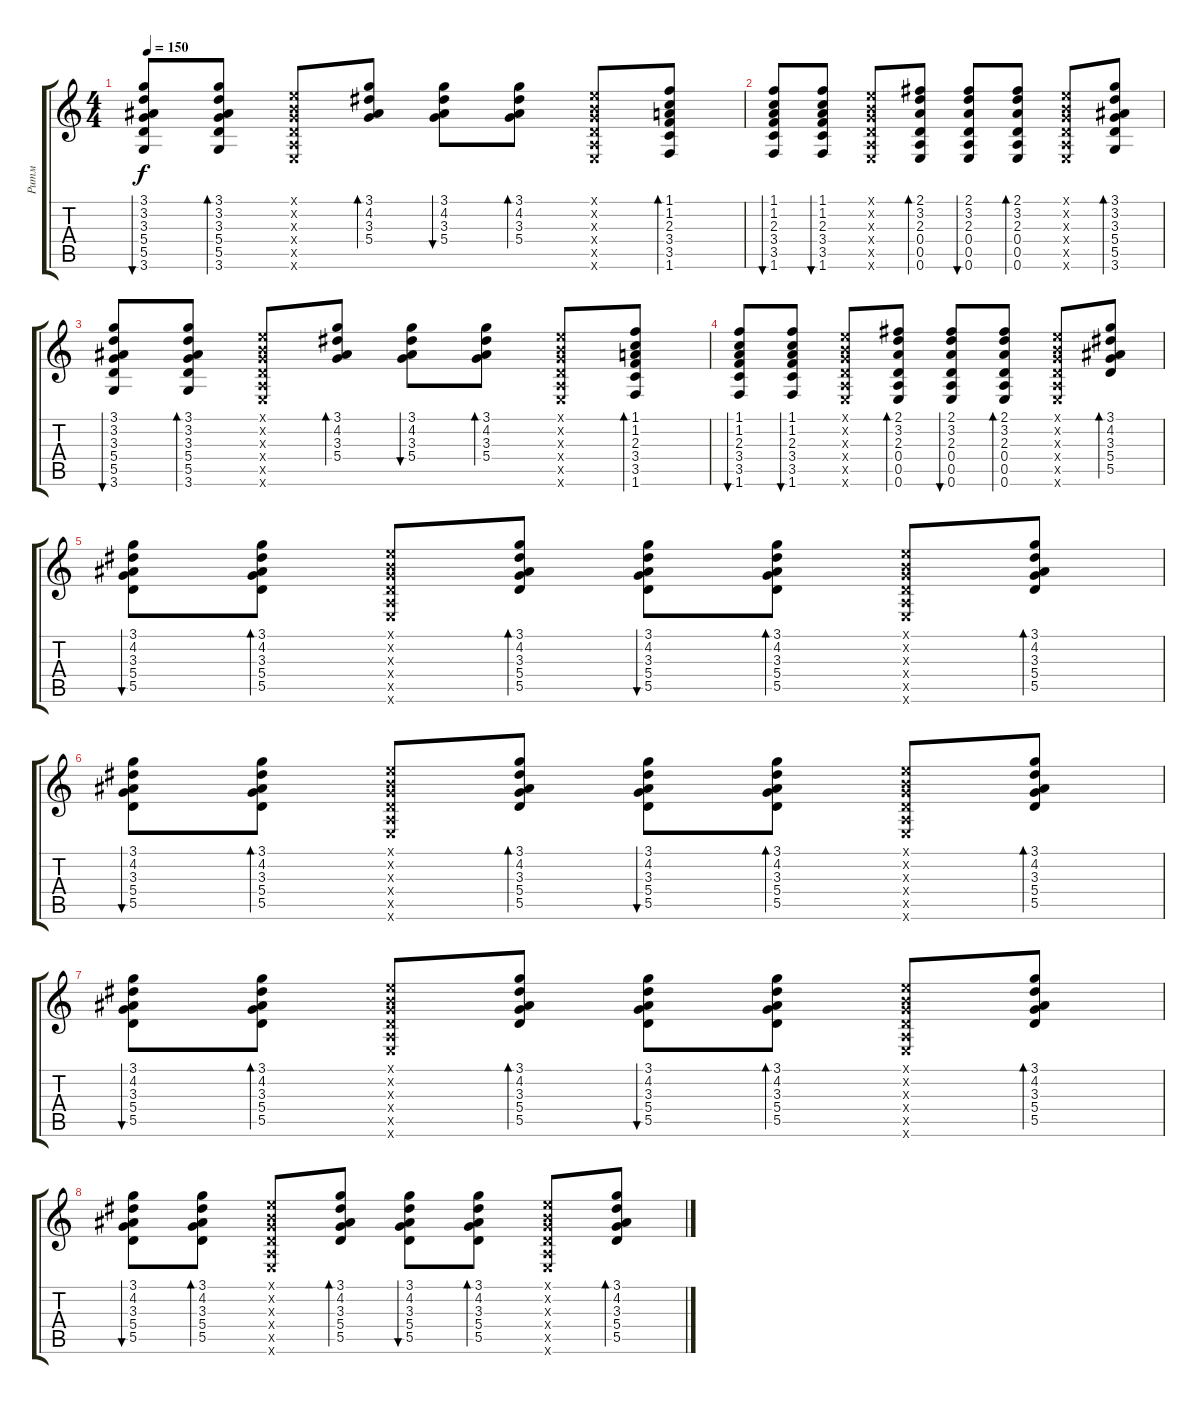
\track ("Ритм" "Ритм") {instrument acousticguitarsteel}
\staff {score tabs}
\tuning (E4 B3 G3 D3 A2 E2) {hide}
\ts (4 4)
\tempo 150
\clef g2
\ks c
(3.1 3.2 3.3 5.4 5.5 3.6).8{bu 60 dy f} (3.1 3.2 3.3 5.4 5.5 3.6).8{bd 60} (0.1{x} 0.2{x} 0.3{x} 0.4{x} 0.5{x} 0.6{x}).8 (3.1 4.2 3.3 5.4).8{bd 60} (3.1 4.2 3.3 5.4).8{bu 60} (3.1 4.2 3.3 5.4).8{bd 60} (0.1{x} 0.2{x} 0.3{x} 0.4{x} 0.5{x} 0.6{x}).8 (1.1 1.2 2.3 3.4 3.5 1.6).8{bd 60} |
(1.1 1.2 2.3 3.4 3.5 1.6).8{bu 60} (1.1 1.2 2.3 3.4 3.5 1.6).8{bu 60} (0.1{x} 0.2{x} 0.3{x} 0.4{x} 0.5{x} 0.6{x}).8 (2.1 3.2 2.3 0.4 0.5 0.6).8{bd 60} (2.1 3.2 2.3 0.4 0.5 0.6).8{bu 60} (2.1 3.2 2.3 0.4 0.5 0.6).8{bd 60} (0.1{x} 0.2{x} 0.3{x} 0.4{x} 0.5{x} 0.6{x}).8 (3.1 3.2 3.3 5.4 5.5 3.6).8{bd 60} |
(3.1 3.2 3.3 5.4 5.5 3.6).8{bu 60} (3.1 3.2 3.3 5.4 5.5 3.6).8{bd 60} (0.1{x} 0.2{x} 0.3{x} 0.4{x} 0.5{x} 0.6{x}).8 (3.1 4.2 3.3 5.4).8{bd 60} (3.1 4.2 3.3 5.4).8{bu 60} (3.1 4.2 3.3 5.4).8{bd 60} (0.1{x} 0.2{x} 0.3{x} 0.4{x} 0.5{x} 0.6{x}).8 (1.1 1.2 2.3 3.4 3.5 1.6).8{bd 60} |
(1.1 1.2 2.3 3.4 3.5 1.6).8{bu 60} (1.1 1.2 2.3 3.4 3.5 1.6).8{bu 60} (0.1{x} 0.2{x} 0.3{x} 0.4{x} 0.5{x} 0.6{x}).8 (2.1 3.2 2.3 0.4 0.5 0.6).8{bd 60} (2.1 3.2 2.3 0.4 0.5 0.6).8{bu 60} (2.1 3.2 2.3 0.4 0.5 0.6).8{bd 60} (0.1{x} 0.2{x} 0.3{x} 0.4{x} 0.5{x} 0.6{x}).8 (3.1 4.2 3.3 5.4 5.5).8{bd 60} |
(3.1 4.2 3.3 5.4 5.5).8{bu 60} (3.1 4.2 3.3 5.4 5.5).8{bd 60} (0.1{x} 0.2{x} 0.3{x} 0.4{x} 0.5{x} 0.6{x}).8 (3.1 4.2 3.3 5.4 5.5).8{bd 60} (3.1 4.2 3.3 5.4 5.5).8{bu 60} (3.1 4.2 3.3 5.4 5.5).8{bd 60} (0.1{x} 0.2{x} 0.3{x} 0.4{x} 0.5{x} 0.6{x}).8 (3.1 4.2 3.3 5.4 5.5).8{bd 60} |
(3.1 4.2 3.3 5.4 5.5).8{bu 60} (3.1 4.2 3.3 5.4 5.5).8{bd 60} (0.1{x} 0.2{x} 0.3{x} 0.4{x} 0.5{x} 0.6{x}).8 (3.1 4.2 3.3 5.4 5.5).8{bd 60} (3.1 4.2 3.3 5.4 5.5).8{bu 60} (3.1 4.2 3.3 5.4 5.5).8{bd 60} (0.1{x} 0.2{x} 0.3{x} 0.4{x} 0.5{x} 0.6{x}).8 (3.1 4.2 3.3 5.4 5.5).8{bd 60} |
(3.1 4.2 3.3 5.4 5.5).8{bu 60} (3.1 4.2 3.3 5.4 5.5).8{bd 60} (0.1{x} 0.2{x} 0.3{x} 0.4{x} 0.5{x} 0.6{x}).8 (3.1 4.2 3.3 5.4 5.5).8{bd 60} (3.1 4.2 3.3 5.4 5.5).8{bu 60} (3.1 4.2 3.3 5.4 5.5).8{bd 60} (0.1{x} 0.2{x} 0.3{x} 0.4{x} 0.5{x} 0.6{x}).8 (3.1 4.2 3.3 5.4 5.5).8{bd 60} |
(3.1 4.2 3.3 5.4 5.5).8{bu 60} (3.1 4.2 3.3 5.4 5.5).8{bd 60} (0.1{x} 0.2{x} 0.3{x} 0.4{x} 0.5{x} 0.6{x}).8 (3.1 4.2 3.3 5.4 5.5).8{bd 60} (3.1 4.2 3.3 5.4 5.5).8{bu 60} (3.1 4.2 3.3 5.4 5.5).8{bd 60} (0.1{x} 0.2{x} 0.3{x} 0.4{x} 0.5{x} 0.6{x}).8 (3.1 4.2 3.3 5.4 5.5).8{bd 60}
